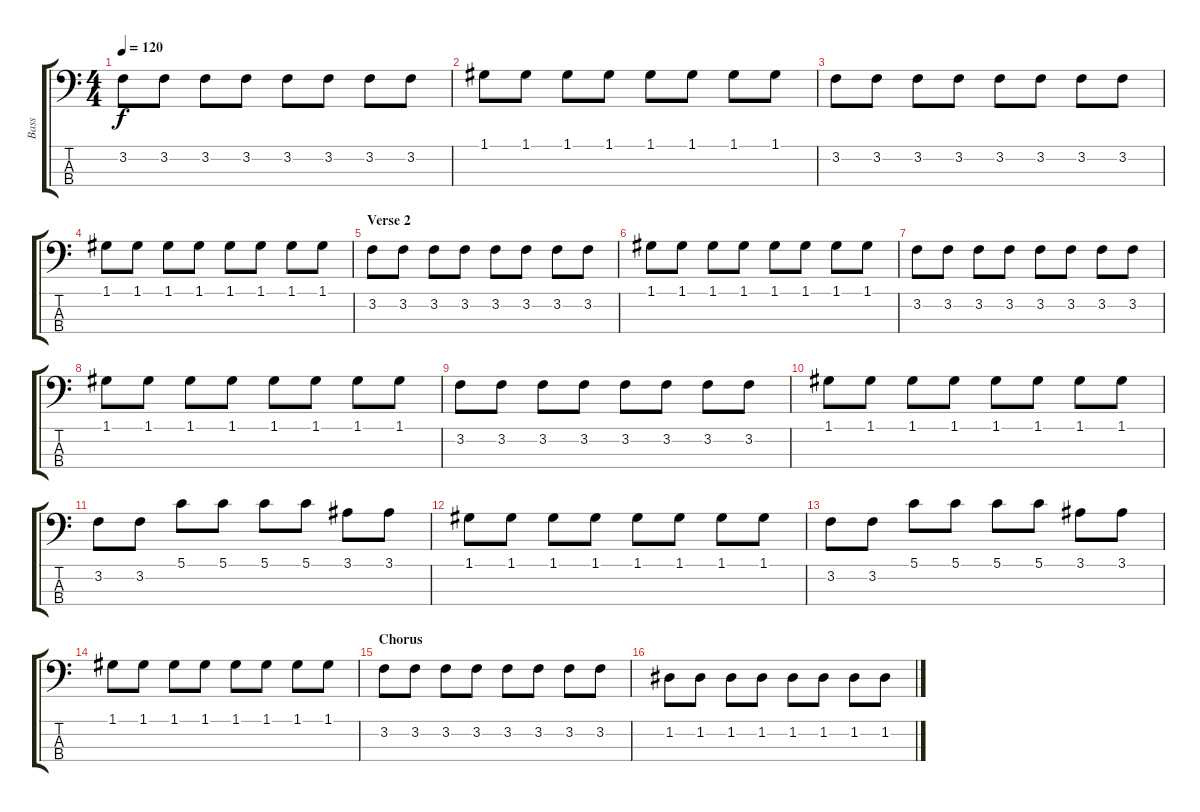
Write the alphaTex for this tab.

\track ("Bass" "Bass") {instrument electricbasspick}
\staff {score tabs}
\tuning (G2 D2 A1 E1) {hide}
\ts (4 4)
\tempo 120
\clef f4
\ks c
3.2.8{dy f} 3.2.8 3.2.8 3.2.8 3.2.8 3.2.8 3.2.8 3.2.8 |
1.1.8 1.1.8 1.1.8 1.1.8 1.1.8 1.1.8 1.1.8 1.1.8 |
3.2.8 3.2.8 3.2.8 3.2.8 3.2.8 3.2.8 3.2.8 3.2.8 |
1.1.8 1.1.8 1.1.8 1.1.8 1.1.8 1.1.8 1.1.8 1.1.8 |
\section ("" "Verse 2")
3.2.8 3.2.8 3.2.8 3.2.8 3.2.8 3.2.8 3.2.8 3.2.8 |
1.1.8 1.1.8 1.1.8 1.1.8 1.1.8 1.1.8 1.1.8 1.1.8 |
3.2.8 3.2.8 3.2.8 3.2.8 3.2.8 3.2.8 3.2.8 3.2.8 |
1.1.8 1.1.8 1.1.8 1.1.8 1.1.8 1.1.8 1.1.8 1.1.8 |
3.2.8 3.2.8 3.2.8 3.2.8 3.2.8 3.2.8 3.2.8 3.2.8 |
1.1.8 1.1.8 1.1.8 1.1.8 1.1.8 1.1.8 1.1.8 1.1.8 |
3.2.8 3.2.8 5.1.8 5.1.8 5.1.8 5.1.8 3.1.8 3.1.8 |
1.1.8 1.1.8 1.1.8 1.1.8 1.1.8 1.1.8 1.1.8 1.1.8 |
3.2.8 3.2.8 5.1.8 5.1.8 5.1.8 5.1.8 3.1.8 3.1.8 |
1.1.8 1.1.8 1.1.8 1.1.8 1.1.8 1.1.8 1.1.8 1.1.8 |
\section ("" "Chorus")
3.2.8 3.2.8 3.2.8 3.2.8 3.2.8 3.2.8 3.2.8 3.2.8 |
1.2.8 1.2.8 1.2.8 1.2.8 1.2.8 1.2.8 1.2.8 1.2.8
